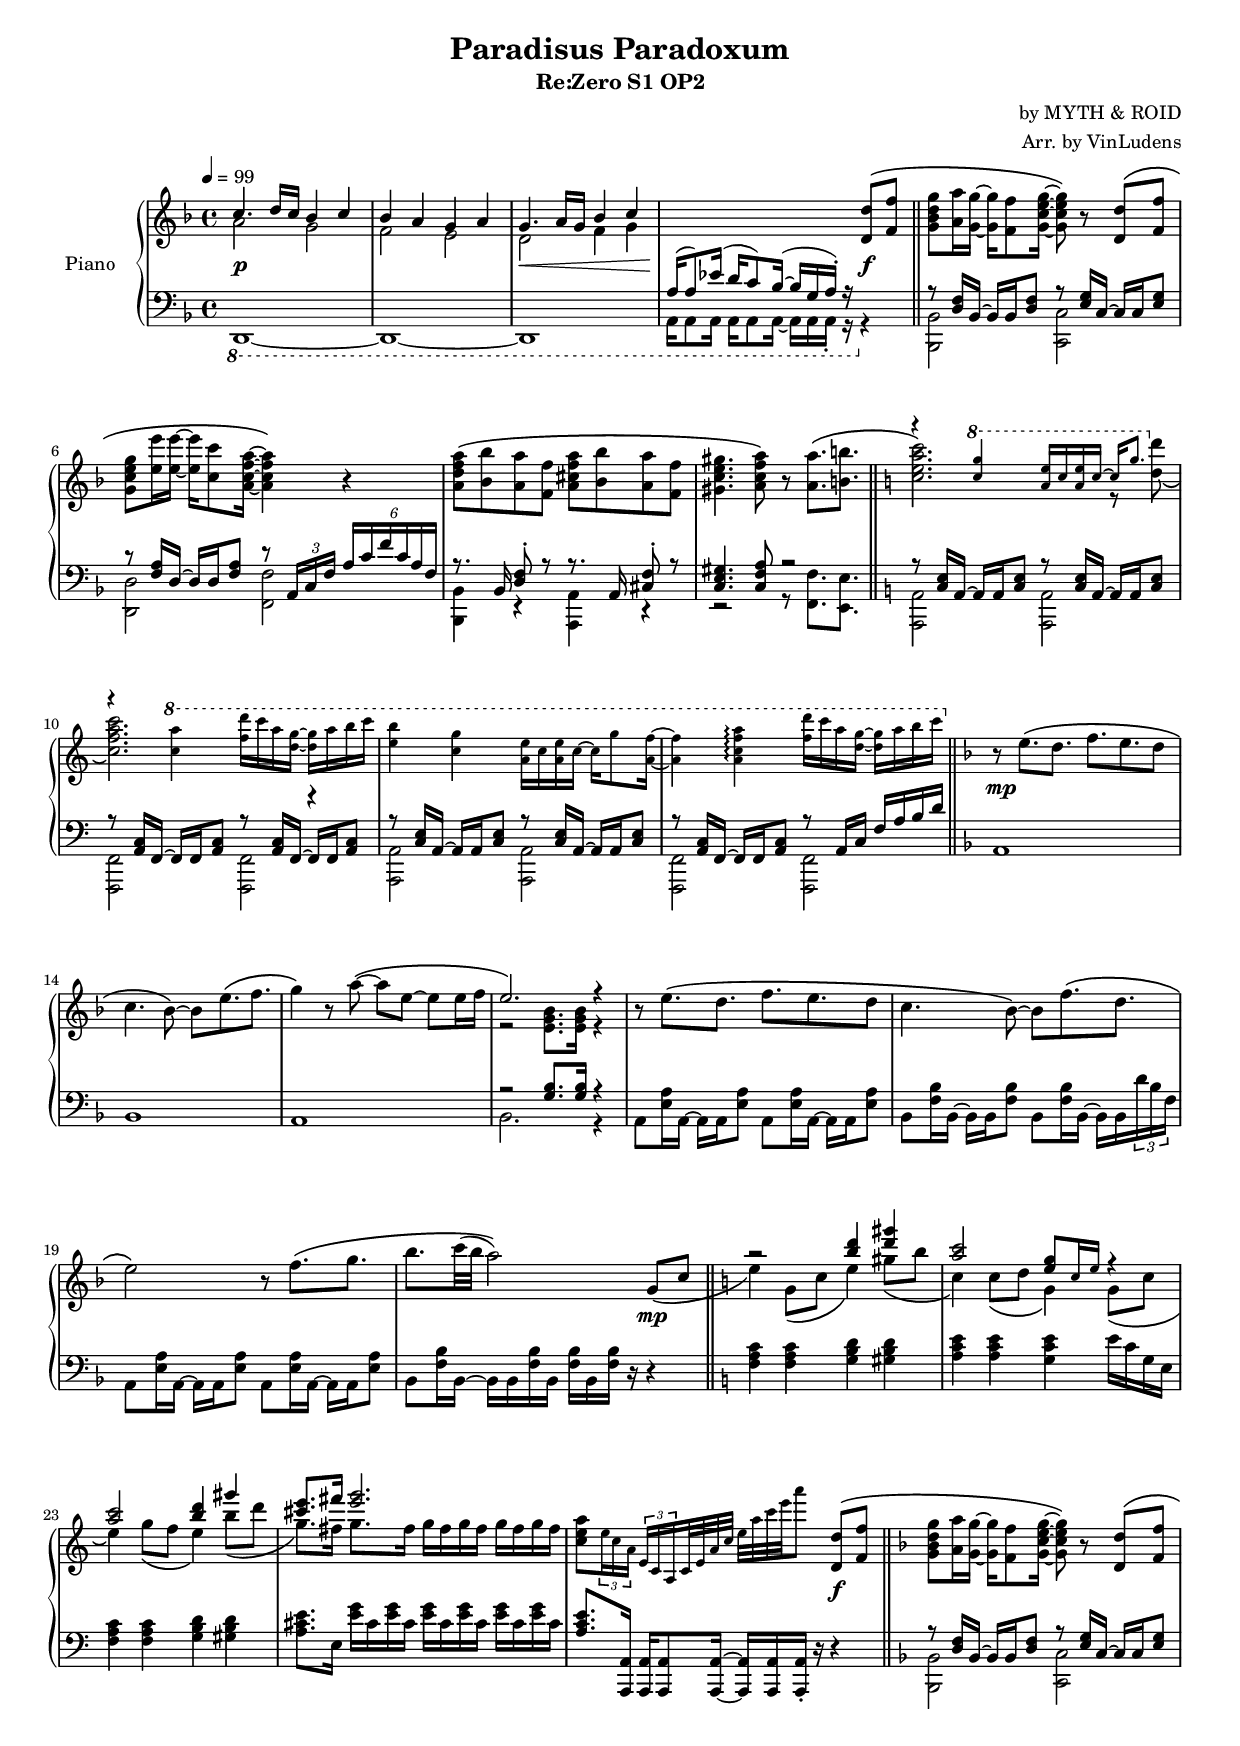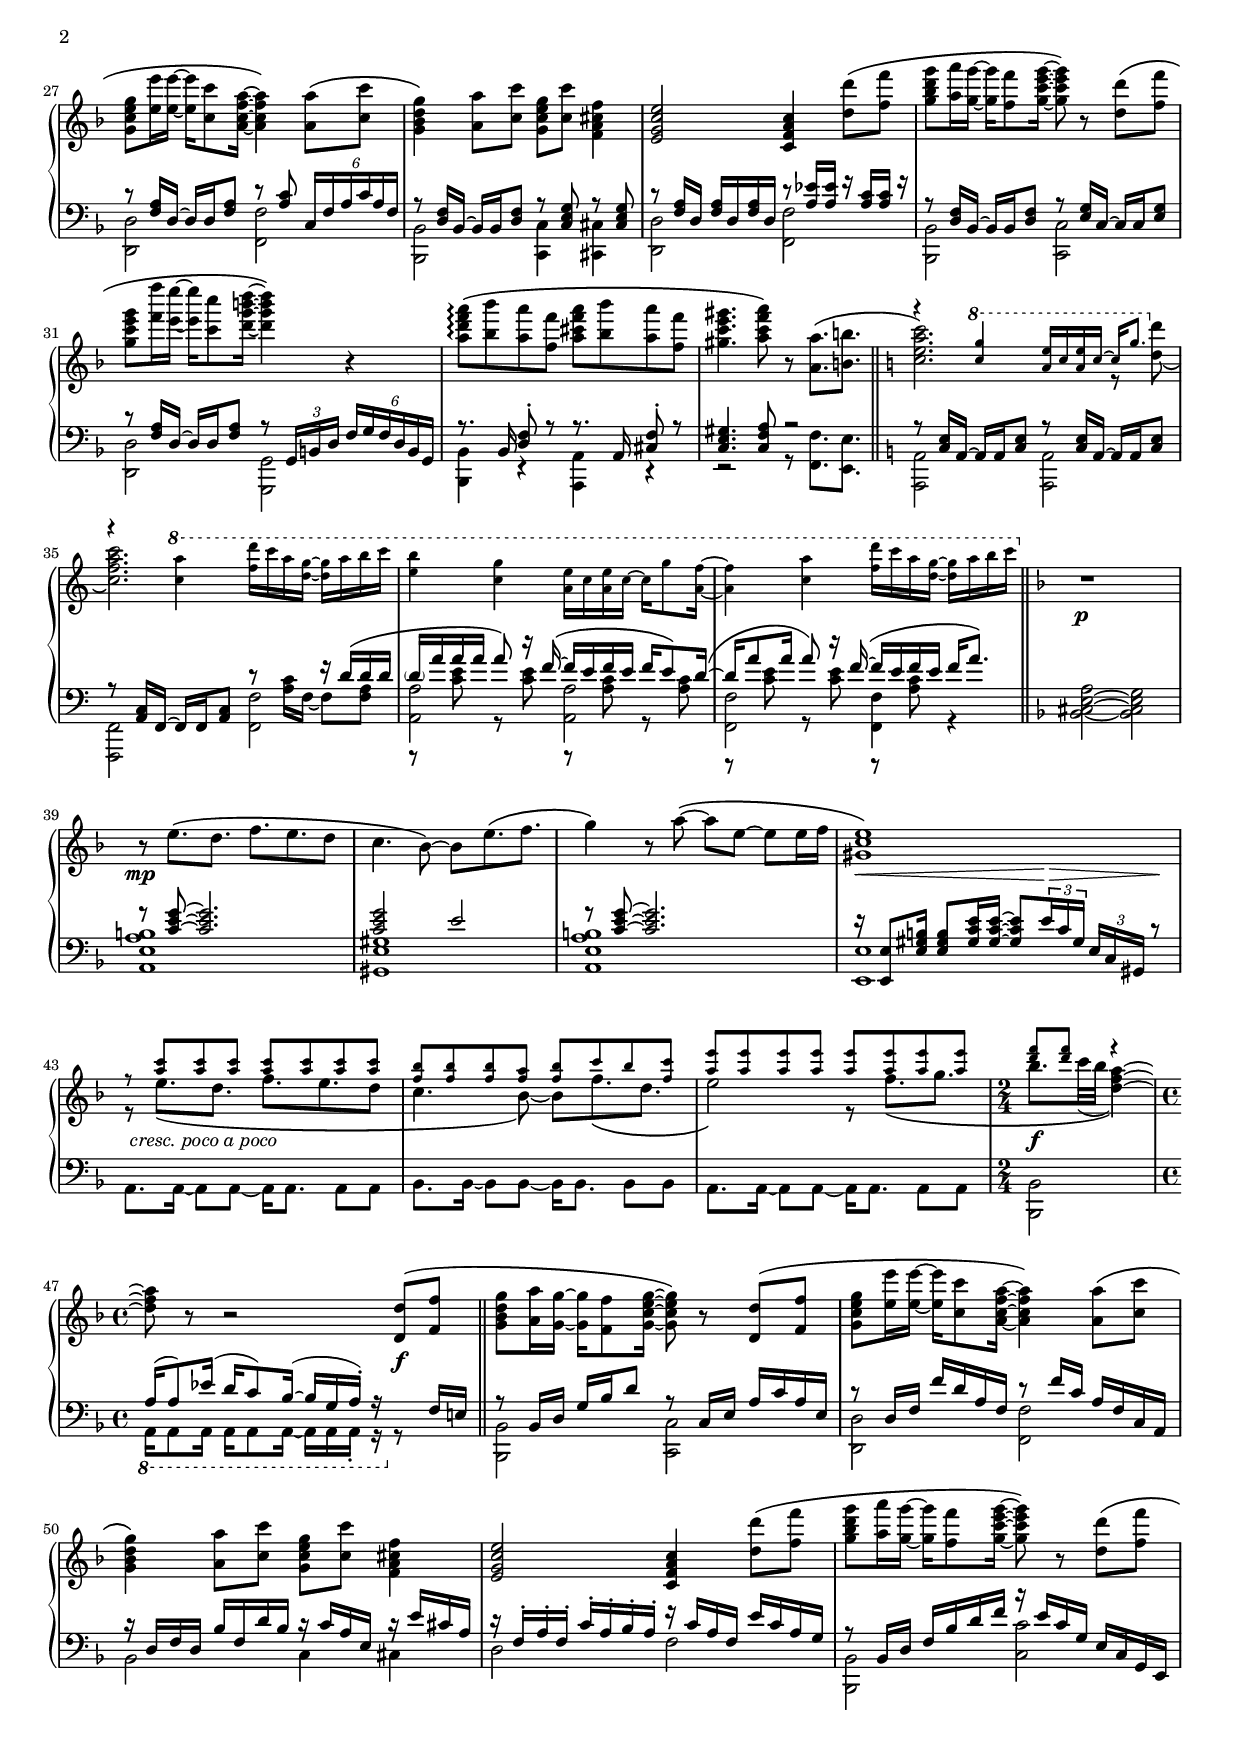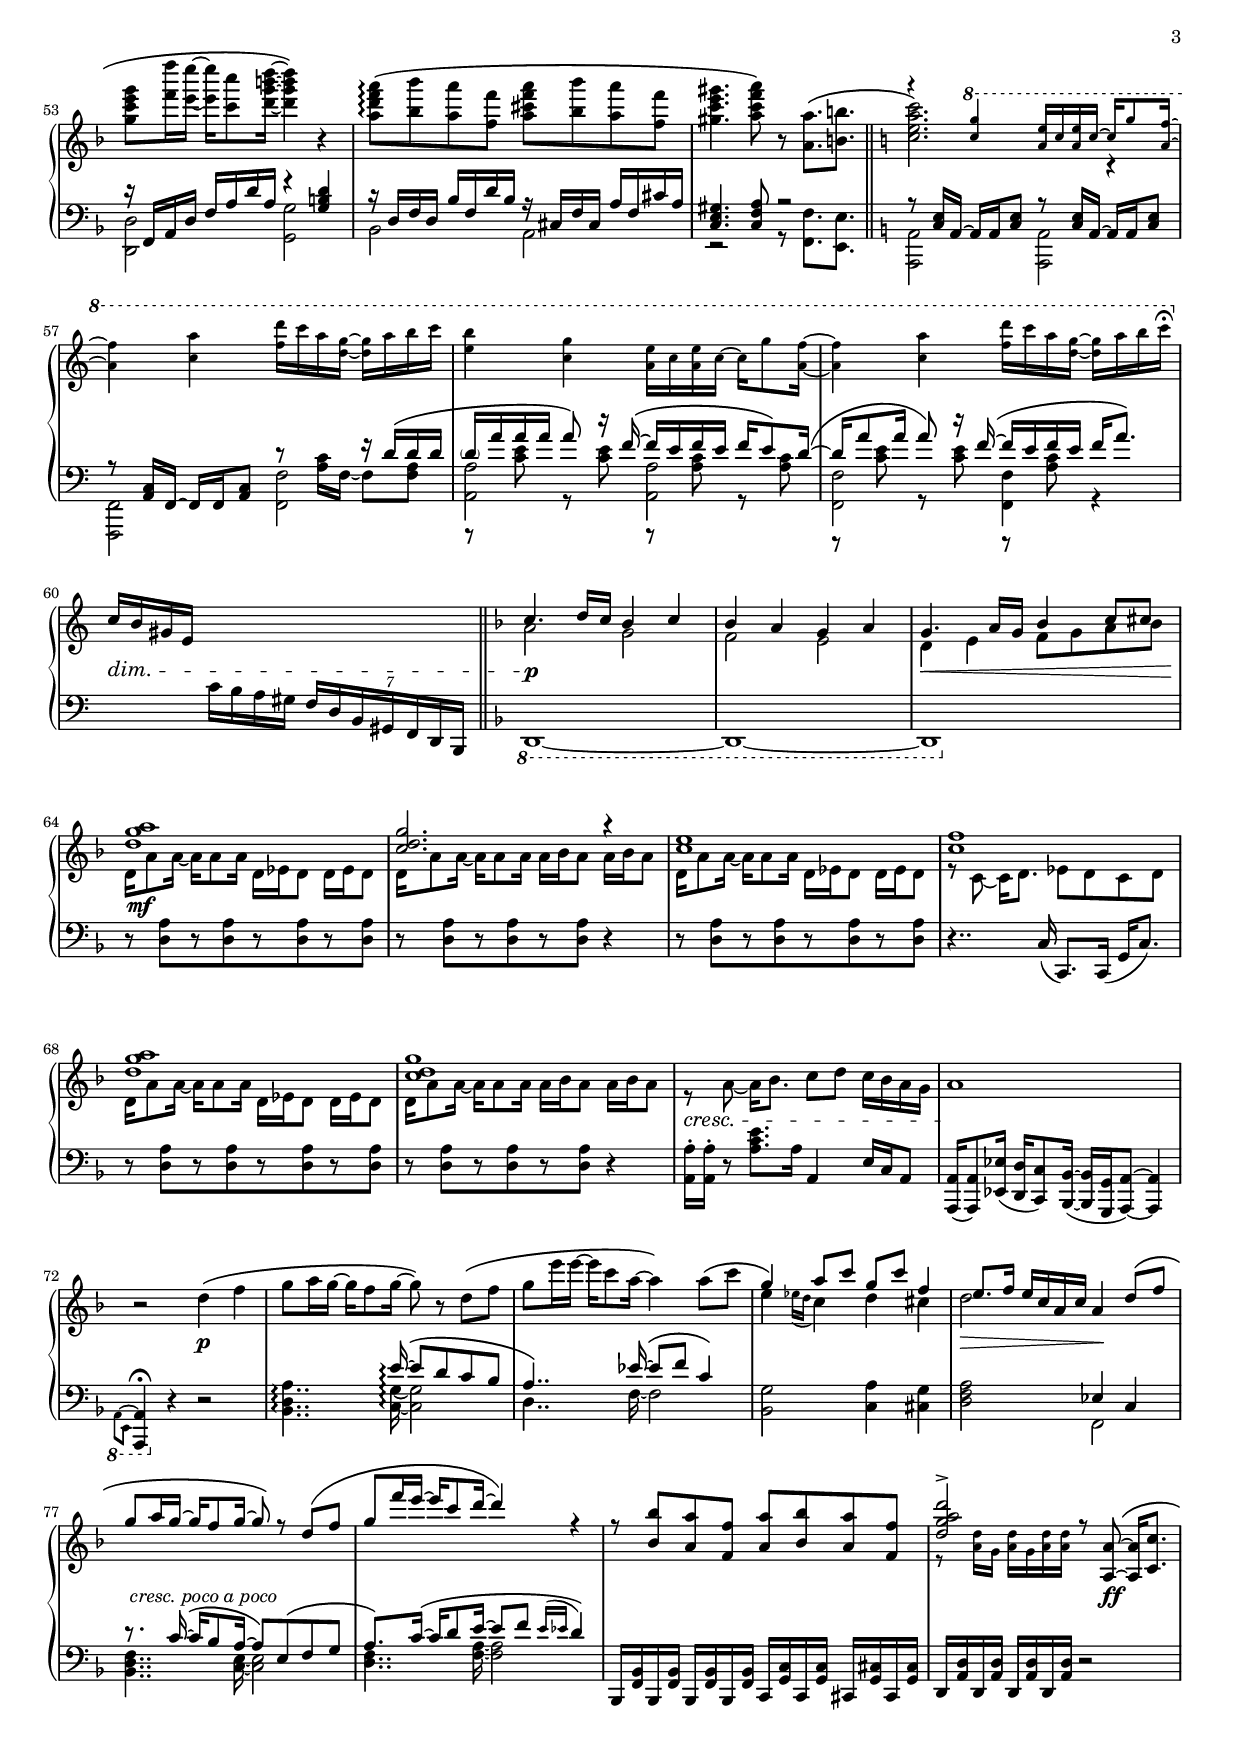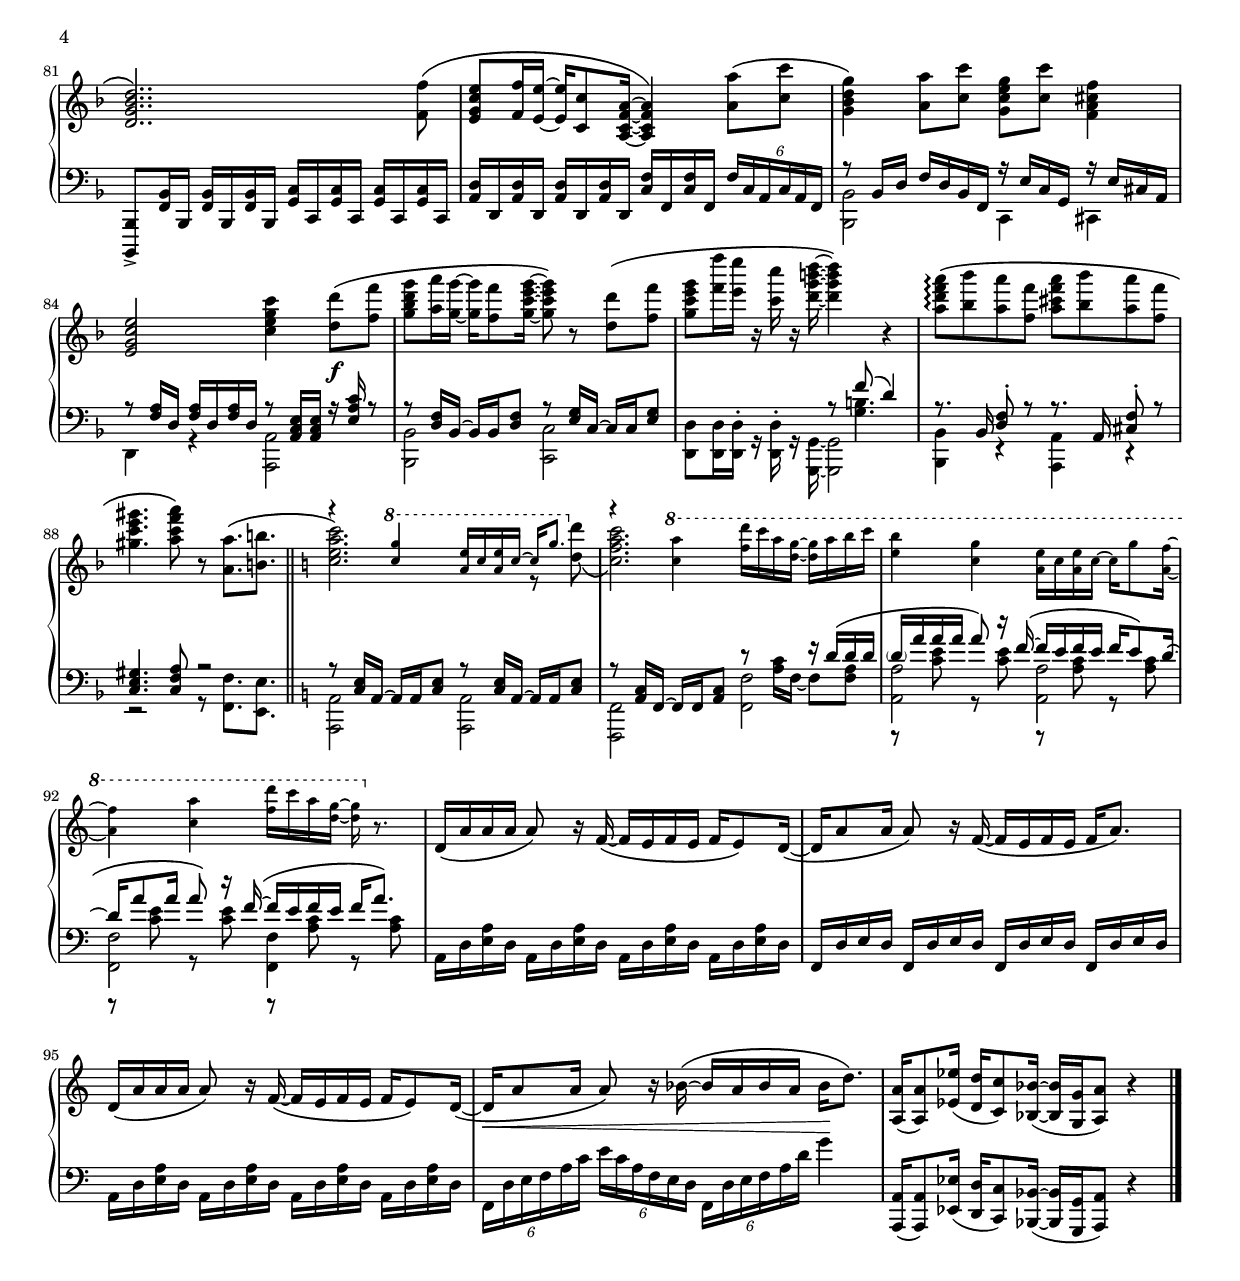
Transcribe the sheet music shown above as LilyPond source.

\version "2.20.0"

\header {
  title = "Paradisus Paradoxum"
  subtitle = "Re:Zero S1 OP2"
  %instrument = "Piano"
  composer = "by MYTH & ROID"
  arranger = "Arr. by VinLudens"
}

#(set-global-staff-size 16.4)
%showLastLength = R1 * 10

\paper {
  #(set-paper-size "a4")
}

\version "2.20.0"


global = {
  \key d \minor
  \time 4/4
}

% Some other usefull commands
%
% Staves -----------------------------------------------------------------------
%
% Use this to put notes into another staff
% \change Staff = "left" \voiceOne 
%
% Notes ------------------------------------------------------------------------
%
% Use this to merge heads
% \mergeDifferentlyHeadedOn
% \mergeDifferentlyDottedOn
%
% Feathered beams for in-/decreasing tempo
% \override Beam.grow-direction = #LEFT or #RIGHT or #'()
% \featherDurations #(ly:make-moment f/l) { music expr }
% NOTE: f/l represents the ratio between the durations of the
%       first and last notes in the group
%
% Arpeggios --------------------------------------------------------------------
%
% Use this to create cross-staff arpeggios
% \once \set PianoStaff.connectArpeggios = ##t
%
% Using ties with arpeggios
% \set tieWaitForNote = ##t
%
% Collision --------------------------------------------------------------------
%
% ignore = \override NoteColumn.ignore-collision = ##t
% use: \ignore { ... }
% use this to suppress the warning about clashing notes.  Please note that this
% does not just suppress warnings but stops LilyPond trying to resolve
% collisions at all and so may have unintended results unless used with care.
% 
% Ottavation -------------------------------------------------------------------
% 
% http://lilypond.org/doc/v2.18/Documentation/notation/displaying-pitches#ottava-brackets 
% Use this if you have multiple voices and an ottava that makes unwanted displacements.
%      
%      --> normal music
%      \set Staff.ottavation = #"8vb"
%      \once \override Staff.OttavaBracket.direction = #DOWN
%      \set Voice.middleCPosition = #(+ 6 7)
%      --> "ottavated" music
%      \unset Staff.ottavation
%      \unset Voice.middleCPosition
%      --> normal music

\version "2.20.0"
\version "2.20.0"


global = {
  \key d \minor
  \time 4/4
}

% Some other usefull commands
%
% Staves -----------------------------------------------------------------------
%
% Use this to put notes into another staff
% \change Staff = "left" \voiceOne 
%
% Notes ------------------------------------------------------------------------
%
% Use this to merge heads
% \mergeDifferentlyHeadedOn
% \mergeDifferentlyDottedOn
%
% Feathered beams for in-/decreasing tempo
% \override Beam.grow-direction = #LEFT or #RIGHT or #'()
% \featherDurations #(ly:make-moment f/l) { music expr }
% NOTE: f/l represents the ratio between the durations of the
%       first and last notes in the group
%
% Arpeggios --------------------------------------------------------------------
%
% Use this to create cross-staff arpeggios
% \once \set PianoStaff.connectArpeggios = ##t
%
% Using ties with arpeggios
% \set tieWaitForNote = ##t
%
% Collision --------------------------------------------------------------------
%
% ignore = \override NoteColumn.ignore-collision = ##t
% use: \ignore { ... }
% use this to suppress the warning about clashing notes.  Please note that this
% does not just suppress warnings but stops LilyPond trying to resolve
% collisions at all and so may have unintended results unless used with care.
% 
% Ottavation -------------------------------------------------------------------
% 
% http://lilypond.org/doc/v2.18/Documentation/notation/displaying-pitches#ottava-brackets 
% Use this if you have multiple voices and an ottava that makes unwanted displacements.
%      
%      --> normal music
%      \set Staff.ottavation = #"8vb"
%      \once \override Staff.OttavaBracket.direction = #DOWN
%      \set Voice.middleCPosition = #(+ 6 7)
%      --> "ottavated" music
%      \unset Staff.ottavation
%      \unset Voice.middleCPosition
%      --> normal music


right = \absolute {
  \global
  \tempo 4 = 99
  << { \voiceOne
      c''4. d''16 c'' bes'4 c'' |
      bes' a' g' a' |
      g'4. a'16 g' bes'4 c''4 |
    }
    \new Voice { \voiceTwo
      a'2 g' |
      f'2 e' |
      d'2 f'4 g' |
    }
  >> \oneVoice
  \change Staff = "left" \voiceOne a,16( a,8) es16( d16 c8) bes,16( ~ 16 g, a,)-. r \change Staff = "right" \oneVoice <d' d''>8\( <f' f''> |

  \bar "||"


  <g' bes' d'' g''>8 <a' a''>16 <g' g''> ~ 16 <f' f''>8 <g' c'' e'' g''>16 ~ 8\) r <d' d''>8\( <f' f''> |
  <g' c'' e'' g''>8 <e'' e'''>16 <e'' e'''> ~ 16 <c'' c'''>8 <a' c'' f'' a''>16 ~ 4\) r |
  <a' d'' f'' a''>8\( <bes' bes''> <a' a''> <f' f''> <a' cis'' f'' a''> <bes' bes''> <a' a''> <f' f''> |
  <gis' c'' e'' gis''>4. <a' c'' f'' a''>8\) r <a' a''>8.\( <b' b''> |
  << { \voiceTwo \key a \minor \bar "||"
      <c'' e'' a'' c'''>2.\) r8 \ottava 0 <d'' d'''>8\( |
      <c'' f'' a'' c'''>2.\) r4 |
      s1 |
      s1 |
    }
    \new Voice { \voiceOne \tiny
      r4 \ottava 1 <c''' g'''>4 <a'' e'''>16 c''' q c''' ~ 16 g'''8. |
      r4 \ottava 1 \oneVoice <c''' a'''>4 <f''' d''''>16 c'''' a''' <d''' g'''> ~ 16 a''' b''' c'''' |
      <e''' b'''>4 <c''' g'''>4 <a'' e'''>16 c''' q c''' ~ 16 g'''8 <a'' f'''>16 ~ |
      4 <a'' c''' f''' a'''>4\arpeggio <f''' d''''> 16 c'''' a''' <d''' g'''> ~ 16 a''' b''' c'''' | \ottava 0
    }
  >> \oneVoice





  \key d \minor \bar "||"
  r8 e''8.\( d'' f'' e'' d''8 |
  c''4. bes'8\) ~ 8 e''8.\( f'' |
  g''4\) r8 a''8\( ~ 8 e''8 ~ 8 e''16 f'' |
  << { \voiceOne e''2.\) r4 | } \new Voice { \voiceTwo r2 <e' g' bes'>8. 16 r4 | } >> \oneVoice

  r8 e''8.\( d'' f'' e'' d''8 |
  c''4. bes'8\) ~ 8 f''8.\( d'' |
  e''2\) r8 f''8.\( g'' |
  bes''8. c'''32( bes'' a''2)\) g'8_\( c'' |

  \key a \minor \bar "||"
  << { \voiceTwo
      e''4\) g'8\( c'' e''4\) gis''8\( b'' |
      c''4\) c''8\( d'' g'4\) g'8\( c'' |
      e''4\) g''8\( f'' e''4\) b''8\( d'''  |
      g''8.\) fis''16 g''8. fis''16 g'' fis'' g'' fis'' g'' fis'' g'' fis'' | \oneVoice
      <c'' e'' a''>8 \tuplet 3/2 8 { \tiny e''16 c'' a' e' c' a } c'32 e' a' c'' e'' a'' c''' e''' a'''8 \normalsize <d' d''>8\( <f' f''> |
    }
    \new Voice { \voiceOne
      r2 <b'' d'''>4 <d''' gis'''>4 |
      <a'' c'''>2 <e'' g''>8 \tiny c''16 e'' \normalsize r4 |
      <a'' c'''>2 <b'' d'''>4 gis''' |
      <cis''' e'''>8. fis'''16 <e''' g'''>2. |
    }
  >> \oneVoice

  \key d \minor \bar "||"

  <g' bes' d'' g''>8 <a' a''>16 <g' g''> ~ 16 <f' f''>8 <g' c'' e'' g''>16 ~ 8\) r <d' d''>8\( <f' f''> |
  <g' c'' e'' g''>8 <e'' e'''>16 <e'' e'''> ~ 16 <c'' c'''>8 <a' c'' f'' a''>16 ~ 4\) <a' a''>8\( <c'' c'''> |
  <g' bes' d'' g''>4\) <a' a''>8 <c'' c'''> <g' c'' e'' g''> <c'' c'''> <f' a' cis'' f''>4 |
  <e' g' c'' e''>2 <c' f' a' c''>4 <d'' d'''>8\( <f'' f'''> |

  <g'' bes'' d''' g'''> <a'' a'''>16 <g'' g'''> ~ 16 <f'' f'''>8 <g'' c''' e''' g'''>16 ~ 8\) r <d'' d'''>8\( <f'' f'''> |
  <g'' c''' e''' g'''>8 <f''' f''''>16 <e''' e''''> ~ 16 <c''' c''''>8 <d''' g''' b''' d''''>16 ~ 4\) r4 |

  <a'' d''' f''' a'''>8\arpeggio\( <bes'' bes'''> <a'' a'''> <f'' f'''> <a'' cis''' f''' a'''> <bes'' bes'''> <a'' a'''> <f'' f'''> |
  <gis'' c''' e''' gis'''>4. <a'' c''' f''' a'''>8\) r <a' a''>8.\( <b' b''> |
  << { \voiceTwo \key a \minor \bar "||"
      <c'' e'' a'' c'''>2.\) r8 \ottava 0 <d'' d'''>8\( |
      <c'' f'' a'' c'''>2.\) \change Staff = "left" \voiceOne r 16 d'\( d' d' |
      \parenthesize d'16 a' a' a' a'8\) r16 f'16\( ~ 16 e'16 f' e' f' e'8\) d'16\( ~ |
      16 a'8 16 8\) r16 f'16\( ~ 16 e' f' e' f' a'8.\)  | \change Staff = "right"
    }
    \new Voice { \voiceOne \tiny
      r4 \ottava 1 <c''' g'''>4 <a'' e'''>16 c''' q c''' ~ 16 g'''8. |
      r4 \ottava 1 \oneVoice <c''' a'''>4 <f''' d''''>16 c'''' a''' <d''' g'''> ~ 16 a''' b''' c'''' |
      <e''' b'''>4 <c''' g'''>4 <a'' e'''>16 c''' q c''' ~ 16 g'''8 <a'' f'''>16 ~ |
      4 <c''' a'''>4 <f''' d''''> 16 c'''' a''' <d''' g'''> ~ 16 a''' b''' c'''' | \ottava 0
    }
  >> \oneVoice














  \bar "||" \key d \minor
  r1 |%<e' g' bes' cis''> |

  r8 e''8.\( d'' f'' e'' d''8 |
  c''4. bes'8\) ~ 8 e''8.\( f'' |
  g''4\) r8 a''8\( ~ 8 e''8 ~ 8 e''16 f'' |
  <e'' gis' c''>1\) |

  << { \voiceTwo
      r8 e''8.\( d'' f'' e'' d''8 |
      c''4. bes'8\) ~ 8 f''8.\( d'' |
      e''2\) r8 f''8.\( g'' | \time 2/4
      bes''8. c'''32( bes'' <d'' f'' a''>4)\) ^~ | \time 4/4
    }
    \new Voice { \voiceOne \tiny
      r8 <a'' c'''> q q q q q q |
      <f'' bes''> <f'' bes''> <f'' bes''>8 <f'' a''> <f'' bes''> c''' bes'' <f'' c'''> |
      <a'' e'''>8 q q q q q q q |
      <d''' f'''>8 q r4 |
    }
  >> \oneVoice
  <d'' f'' a''>8 r8 r2 <d' d''>8\( <f' f''> |





  \bar "||"


  <g' bes' d'' g''>8 <a' a''>16 <g' g''> ~ 16 <f' f''>8 <g' c'' e'' g''>16 ~ 8\) r <d' d''>8\( <f' f''> |
  <g' c'' e'' g''>8 <e'' e'''>16 <e'' e'''> ~ 16 <c'' c'''>8 <a' c'' f'' a''>16 ~ 4\) <a' a''>8\( <c'' c'''> |
  <g' bes' d'' g''>4\) <a' a''>8 <c'' c'''> <g' c'' e'' g''> <c'' c'''> <f' a' cis'' f''>4 |
  <e' g' c'' e''>2 <c' f' a' c''>4 <d'' d'''>8\( <f'' f'''> |

  <g'' bes'' d''' g'''> <a'' a'''>16 <g'' g'''> ~ 16 <f'' f'''>8 <g'' c''' e''' g'''>16 ~ 8\) r <d'' d'''>8\( <f'' f'''> |
  <g'' c''' e''' g'''>8 <f''' f''''>16 <e''' e''''> ~ 16 <c''' c''''>8 <d''' g''' b''' d''''>16 ~ 4\) r4 |

  <a'' d''' f''' a'''>8\arpeggio\( <bes'' bes'''> <a'' a'''> <f'' f'''> <a'' cis''' f''' a'''> <bes'' bes'''> <a'' a'''> <f'' f'''> |
  <gis'' c''' e''' gis'''>4. <a'' c''' f''' a'''>8\) r <a' a''>8.\( <b' b''> |
  << { \voiceTwo \key a \minor \bar "||"
      <c'' e'' a'' c'''>2.\) r4|
      s2. \change Staff = "left" \voiceOne r 16 d'\( d' d' |
      \parenthesize d'16 a' a' a' a'8\) r16 f'16\( ~ 16 e'16 f' e' f' e'8\) d'16\( ~ |
      16 a'8 16 8\) r16 f'16\( ~ 16 e' f' e' f' a'8.\)  | \change Staff = "right"
    }
    \new Voice { \voiceOne \tiny
      r4 \ottava 1 <c''' g'''>4 <a'' e'''>16 c''' q c''' ~ 16 g'''8 <a'' f'''>16 ~ | \oneVoice
      q4 <c''' a'''>4 <f''' d''''>16 c'''' a''' <d''' g'''> ~ 16 a''' b''' c'''' |
      <e''' b'''>4 <c''' g'''>4 <a'' e'''>16 c''' q c''' ~ 16 g'''8 <a'' f'''>16 ~ |
      4 <c''' a'''>4 <f''' d''''> 16 c'''' a''' <d''' g'''> ~ 16 a''' b''' c''''\fermata | \ottava 0
    }
  >> \oneVoice












  s1 |
  \bar "||" \key d \minor
  << { \voiceOne
      c''4. d''16 c'' bes'4 c'' |
      bes' a' g' a' |
      g'4. a'16 g' bes'4 c''8 cis'' |
    }
    \new Voice { \voiceTwo
      a'2 g' |
      f'2 e' |
      d'4 e' f'8 g' a' bes' |
    }
  >> \oneVoice
  << { \voiceTwo
      d'16 a'8 16 ~ 16 8 16 d'16 ees' d'8 d'16 ees' d'8 |
      d'16 a'8 16 ~ 16 8 16 a'16 bes' a'8 a'16 bes' a'8 |
      d'16 a'8 16 ~ 16 8 16 d'16 ees' d'8 d'16 ees' d'8 |
      r8 c' ~ 16 d'8. es'8 d' c' d' |
      d'16 a'8 16 ~ 16 8 16 d'16 ees' d'8 d'16 ees' d'8 |
      d'16 a'8 16 ~ 16 8 16 a'16 bes' a'8 a'16 bes' a'8 |
      r8 a' ~ 16 bes'8. c''8 d'' c''16 bes' a' g' |
      a'1 |
    }
    \new Voice { \voiceOne
      <d'' g'' a''>1 |
      <c'' d'' g''>2. r4 |
      <c'' e''>1 |
      <c'' f''>1 |
      <d'' g'' a''>1 |
      <c'' d'' g''>1 | % a''8 ~ | \arpeggioArrowDown
      s1 |%16 e''32 d'' a'8 r2. | \arpeggioNormal
      s1 |
    }
  >> \oneVoice








  r2 d''4\( f'' |



  g''8 a''16 g'' ~ 16 f''8 g''16 ~ 8\) r d''8\( f'' |
  g''8 e'''16 e''' ~ 16 c'''8 a''16 ~ 4\) a''8\( c''' | \voiceOne
  g''4\) a''8 c''' g'' c''' f''4 |
  e''8. f''16 e'' c'' a' c'' a'4 d''8\( f'' |
  g''8 a''16 g'' ~ 16 f''8 g''16 ~ 8\) r d''8\( f'' |
  g''8 f'''16 e''' ~ 16 c'''8 d'''16 ~ 4\) r |










  << { \voiceOne
      r8 <bes' bes''> <a' a''> <f' f''> <a' a''> <bes' bes''> <a' a''> <f' f''> |
      <d'' g'' a'' d'''>2-> r8 <a a'>\( ~ 16 <c' c''>8. |
    }
    \new Voice { \voiceTwo \tiny
      s1 |
      r8 <a' d''>16 g' <a' d''> g' <a' d''> <a' d''>
    }
  >> \oneVoice

  <d' g' bes' d''>2..\) <f' f''>8\( |
  <e' g' c'' e''>8 <f' f''>16 <e' e''>16 ~ 16 <c' c''>8 <a c' f' a'>16 ~ 4\) <a' a''>8\( <c'' c'''>|

  <g' bes' d'' g''>4\) <a' a''>8 <c'' c'''> <g' c'' e'' g''> <c'' c'''> <f' a' cis'' f''>4 |
  <e' g' c'' e''>2 <c'' e'' g'' c'''>4 <d'' d'''>8\( <f'' f'''> |

  <g'' bes'' d''' g'''> <a'' a'''>16 <g'' g'''> ~ 16 <f'' f'''>8 <g'' c''' e''' g'''>16 ~ 8\) r <d'' d'''>8\( <f'' f'''> |
  <g'' c''' e''' g'''>8 <f''' f''''>16 <e''' e''''> r16 <c''' c''''>16 r <d''' g''' b''' d''''>16 ~ 4\) r4 |

  <a'' d''' f''' a'''>8\arpeggio\( <bes'' bes'''> <a'' a'''> <f'' f'''> <a'' cis''' f''' a'''> <bes'' bes'''> <a'' a'''> <f'' f'''> |
  <gis'' c''' e''' gis'''>4. <a'' c''' f''' a'''>8\) r <a' a''>8.\( <b' b''> |
  << { \voiceTwo \key a \minor \bar "||"
      <c'' e'' a'' c'''>2.\) r8 \ottava 0 <d'' d'''>8\( |
      <c'' f'' a'' c'''>2.\) \change Staff = "left" \voiceOne r 16 d'\( d' d' |
      \parenthesize d'16 a' a' a' a'8\) r16 f'16\( ~ 16 e'16 f' e' f' e'8\) d'16\( ~ |
      16 a'8 16 8\) r16 f'16\( ~ 16 e' f' e' f' a'8.\)  | \change Staff = "right"
    }
    \new Voice { \voiceOne \tiny
      r4 \ottava 1 <c''' g'''>4 <a'' e'''>16 c''' q c''' ~ 16 g'''8. |
      r4 \ottava 1 \oneVoice <c''' a'''>4 <f''' d''''>16 c'''' a''' <d''' g'''> ~ 16 a''' b''' c'''' |
      <e''' b'''>4 <c''' g'''>4 <a'' e'''>16 c''' q c''' ~ 16 g'''8 <a'' f'''>16 ~ |
      4 <c''' a'''>4 <f''' d''''> 16 c'''' a''' <d''' g'''> ~ 16 \ottava 0 r8.|%a'' b'' c''' |
    }
  >> \oneVoice











   d'16\( a' a' a' a'8\) r16 f'16\( ~ 16 e'16 f' e' f' e'8\) d'16\( ~ |
   16 a'8 16 8\) r16 f'16\( ~ 16 e' f' e' f' a'8.\) |
   d'16\( a' a' a' a'8\) r16 f'16\( ~ 16 e'16 f' e' f' e'8\) d'16\( ~ |
   16 a'8 16 8\) r16 bes'\( ~ 16  a' bes' a' bes' d''8.\) |
   %\change Staff = "left" \voiceOne a,16( a,8) es16( d16 c8) bes,16( ~ 16 g, a,)-. r16 r4 |
   <a a'>16( q8) <es' es''>16( <d' d''> <c' c''>8) <bes bes'>16( ~ q <g g'> <a a'>8) r4 |


   \bar "|."
%}
}

\version "2.20.0"
\version "2.20.0"


global = {
  \key d \minor
  \time 4/4
}

% Some other usefull commands
%
% Staves -----------------------------------------------------------------------
%
% Use this to put notes into another staff
% \change Staff = "left" \voiceOne 
%
% Notes ------------------------------------------------------------------------
%
% Use this to merge heads
% \mergeDifferentlyHeadedOn
% \mergeDifferentlyDottedOn
%
% Feathered beams for in-/decreasing tempo
% \override Beam.grow-direction = #LEFT or #RIGHT or #'()
% \featherDurations #(ly:make-moment f/l) { music expr }
% NOTE: f/l represents the ratio between the durations of the
%       first and last notes in the group
%
% Arpeggios --------------------------------------------------------------------
%
% Use this to create cross-staff arpeggios
% \once \set PianoStaff.connectArpeggios = ##t
%
% Using ties with arpeggios
% \set tieWaitForNote = ##t
%
% Collision --------------------------------------------------------------------
%
% ignore = \override NoteColumn.ignore-collision = ##t
% use: \ignore { ... }
% use this to suppress the warning about clashing notes.  Please note that this
% does not just suppress warnings but stops LilyPond trying to resolve
% collisions at all and so may have unintended results unless used with care.
% 
% Ottavation -------------------------------------------------------------------
% 
% http://lilypond.org/doc/v2.18/Documentation/notation/displaying-pitches#ottava-brackets 
% Use this if you have multiple voices and an ottava that makes unwanted displacements.
%      
%      --> normal music
%      \set Staff.ottavation = #"8vb"
%      \once \override Staff.OttavaBracket.direction = #DOWN
%      \set Voice.middleCPosition = #(+ 6 7)
%      --> "ottavated" music
%      \unset Staff.ottavation
%      \unset Voice.middleCPosition
%      --> normal music


left = \absolute {
  \global
  \tempo 4 = 99
  \ottava -1 d,,1 ~ |
  1 ~ |
  1 | \voiceTwo








  a,,16 8 16 16 8 16 ~ 16 16 16-. r \ottava 0 r4 | \oneVoice

  \bar "||"

  << { \voiceOne
      r8 <d f>16 bes,16 ~ 16 16 q8 r8 <e g>16 c ~ 16 16 q8 |
      r8 <f a>16 d ~ 16 16 q8 r8 \tuplet 3/2 { a,16 c f } \tuplet 6/4 { a c' f' c' a f } |
      r8. bes,16 <d f>8-. r r8. a,16 <cis f>8-. r |
      <c e gis>4. <c f a>8 r2 |
      \key a \minor \bar "||"
      r8 <c e>16 a, ~ 16 16 q8 r8 <c e>16 a, ~ 16 16 q8 |
      r8 <a, c>16 f, ~ 16 16 q8 r8 <a, c>16 f, ~ 16 16 q8 |
      r8 <c e>16 a, ~ 16 16 q8 r8 <c e>16 a, ~ 16 16 q8 |
      r8 <a, c>16 f, ~ 16 16 q8 r8 a,16 c f a b d' |
    }
    \new Voice { \voiceTwo
      <bes,, bes,>2 <c, c> |
      <d, d>2 <f, f> |
      <bes,, bes,>4 r <a,, a,> r |
      r2 r8 <f, f>8. <e, e> |
      <a,, a,>2 2 |
      <f,, f,>2 2 |
      <a,, a,>2 2 |
      <f,, f,>2 2 |
    }
  >> \oneVoice

  \key d \minor
  a,1 |
  bes,1 |
  a,1 |
  << { \voiceTwo bes,2. r4 | } \new Voice { \voiceOne r2 <g bes>8. 16 r4 | } >> \oneVoice

  a,8 <e a>16 a,16 ~ 16 16 q8 a,8 <e a>16 a,16 ~ 16 16 q8 |
  bes,8 <f bes>16 bes,16 ~ 16 16 q8 bes,8 <f bes>16 bes,16 ~ 16 16 \tuplet 3/2 { d'16 bes f } |
  a,8 <e a>16 a,16 ~ 16 16 q8 a,8 <e a>16 a,16 ~ 16 16 q8 |
  bes,8 <f bes>16 bes,16 ~ 16 16 q16 bes, q bes, q r r4 |

  \key a \minor \bar "||"

  <f a c'>4 <f a c'> <g b d'> <gis b d'> |
  <a c' e'> <a c' e'> <g c' e'> e'16 c' g e |
  <f a c'>4 <f a c'> <g b d'> <gis b d'> |
  <a cis' e'>8. e16 <e' g'>16 cis' q cis' q cis' q cis' q cis' q cis' |
  <a c' e'>8. <a,, a,>16 16 8 16 ~ 16 16 16-. r r4









  \key d \minor
  << { \voiceOne
      r8 <d f>16 bes,16 ~ 16 16 q8 r8 <e g>16 c ~ 16 16 q8 |
      r8 <f a>16 d ~ 16 16 q8 r8 <a c'>8 \tuplet 6/4 { c16 f a c'16 a f } |
      r8 <d f>16 bes,16 ~ 16 16 q8 r8 <c e g>8 r <cis e g> |
      r8 <f a>16 d q d q d r8 <a es'>16 <a es'> r16 <a c'>16 <a c'> r |

      r8 <d f>16 bes,16 ~ 16 16 q8 r8 <e g>16 c ~ 16 16 q8 |
      r8 <f a>16 d ~ 16 16 q8 r8 \tuplet 3/2 8 { g,16 b, d } \tuplet 6/4 { f g f d b, g, } | %\tuplet 3/2 { g,16 b, d } \tuplet 6/4 { g16 b g d b, g, } |

      r8. bes,16 <d f>8-. r r8. a,16 <cis f>8-. r |
      <c e gis>4. <c f a>8 r2 |
      \key a \minor \bar "||"
      r8 <c e>16 a, ~ 16 16 q8 r8 <c e>16 a, ~ 16 16 q8 |
      r8 <a, c>16 f, ~ 16 16 q8 r8 \voiceTwo <a c'>16 f ~ 8 <f a>8 |
      r8 <c' e'> r q r <a c'> r q |
      r8 <c' e'> r q r <a c'> r4 |

    }
    \new Voice { \voiceTwo
      <bes,, bes,>2 <c, c> |
      <d, d>2 <f, f> |
      <bes,, bes,>2 <c, c>4 <cis, cis> |
      <d, d>2 <f, f> |

      <bes,, bes,>2 <c, c> |
      <d, d>2 <g,, g,> |


      <bes,, bes,>4 r <a,, a,> r |
      r2 r8 <f, f>8. <e, e> |
      <a,, a,>2 2 |
      <f,, f,>2 <f, f>2 |
      <a, a>2 2 |
      <f, f>2 4 s4 |

    }
  >> \oneVoice

  \bar "||" \key d \minor
  <bes, cis e a>2 ~ <bes, cis e g> |
  << { \voiceOne
      r8 <c' e' g'>8 ~ q2. |
      <c' e' g'>2 e' |
      r8 <c' e' g'>8 ~ q2. |
      r16 <e, e>8 <e gis b>16 q8 <gis c' e'>16 q ~ 8 \tuplet 3/2 8 { e'16 c' gis e c gis, } r8 |
      s1 |
      s1 |
      s1 |
      s2 |
      a,16( a,8) es16( d16 c8) bes,16( ~ 16 g, a,)-. r s8 f16 e |
    }
    \new Voice { \voiceTwo
      <a, e a b>1 |
      <gis, e gis>1 |
      <a, e a b>1 |
      <e, e>1 |

      a,8. 16 ~ 8 8 ~ 16 8. 8 8 |
      bes,8. 16 ~ 8 8 ~ 16 8. 8 8 |
      a,8. 16 ~ 8 8 ~ 16 8. 8 8 |
      \time 2/4 <bes,, bes,>2 | \time 4/4 \ottava -1
      \voiceTwo a,,16 8 16 16 8 16 ~ 16 16 16-. r \ottava 0 r8 s | \oneVoice
    }
  >> \oneVoice

  \bar "||"

  << { \voiceOne
      r8 bes,16 d g bes d'8 r8 c16 e a c' a e |
      r8 d16 f f' d' a f r8 f'16 c' a f c a, |
      r16 d f d bes f d' bes r c' a e r e' cis' a |
      r16 f-. a-. f-. c'-. a-. bes-. a-. r c' a f e' c' a g |
      r8 bes,16 d f bes d' f' r e' c' g e c g, e, |
      r16 f, a, d f a d' a r4 <g b d'> |
      %r8 <d f>16 bes,16 ~ 16 16 q8 r8 <e g>16 c ~ 16 16 q8 |
      %r8 <f a>16 d ~ 16 16 q8 r8 <b, d>16 g, ~ 16 q16 q8 |
      r16 d f d bes f d' bes r16 cis f cis a f cis' a |
      <c e gis>4. <c f a>8 r2 |
      \key a \minor \bar "||"
      r8 <c e>16 a, ~ 16 16 q8 r8 <c e>16 a, ~ 16 16 q8 |
      r8 <a, c>16 f, ~ 16 16 q8 r8 \voiceTwo <a c'>16 f ~ 8 <f a>8 |
      r8 <c' e'> r q r <a c'> r q |
      r8 <c' e'> r q r <a c'> r4 |
    }
    \new Voice { \voiceTwo
      <bes,, bes,>2 <c, c> |
      <d, d>2 <f, f> |
      bes,2 c4 cis4 |
      d2 f |
      %bes,2 c2 |
      %d2 g, |
      <bes,, bes,>2 <c c'> |
      <d, d>2 <g, g> |
      bes,2 a, |
      r2 r8 <f, f>8. <e, e> |

      <a,, a,>2 2 |
      <f,, f,>2 <f, f>2 |
      <a, a>2 2 |
      <f, f>2 4 s4 |
    }
  >> \oneVoice

  \change Staff = "right" c''16 b' gis' e' \change Staff = "left" c' b a gis \tuplet 7/8 { f16 d b, gis, %{\tuplet 3/2 {%} f, d, b,, } |
  \bar "||" \key d \minor

  \ottava -1 d,,1 ~ |
  1 ~ |
  1 | \ottava 0








  r8 <d a>[ r q r q r q] |
  r8 <d a>[ r q r q] r4 |
  r8 <d a>[ r q r q r q] |
  r4.. c16( c,8.) c,16( g, c8.) |
  r8 <d a>[ r q r q r q] |
  r8 <d a>[ r q r q] r4 |
  <a, a>16-. q-. r8 <a c' e'>8. a16 a,4 e16 c a,8 |
  <a,, a,>16( q8) <es, es>16( <d, d> <c, c>8) <bes,, bes,>16( ~ q <g,, g,> <a,, a,>8) ~ q4 |




















  \set tieWaitForNote = ##t \ottava -1 \grace { \stemDown a,,8^~ e,, \stemNeutral } <a,,, a,,>4\fermata \ottava 0 r4 r2 |\set tieWaitForNote = ##f

  \set PianoStaff.connectArpeggios = ##t
  << { \voiceOne
      s4.. e'16\(\arpeggio ~ 8 d' c' bes |
      a4..\) es'16\( ~ 8 f' c'4\) | \change Staff = "right" \voiceTwo
      e''4 \appoggiatura { es''16 d'' } c''4 d'' cis'' |
      d''2 \change Staff = "left" \voiceOne es4 c |
      r8. c'16\( ~ 16 bes8 a16 ~ 8\) e8\( f g |
      a8.\) c'16\( ~ 16 d'8 e'16 ~ 8 f' \appoggiatura { e'16 es' } d'4\)
    }
    \new Voice { \voiceTwo
      <bes, d a>4..\arpeggio <c g>16\arpeggio ~ q2 |
      d4.. f16 ~ 2 |
      <bes, g>2 <c a>4 <cis g> |
      <d f a>2 f, |
      <bes, d f>4.. <c e>16 ~ 2 |
      <d f>4.. <f a>16 ~ 2 |
    }
  >> \oneVoice

  bes,,16 <f, bes,> bes,, <f, bes,> bes,, <f, bes,> bes,, <f, bes,> c, <g, c> c, <g, c> cis, <g, cis> cis, <g, cis> |
  d, <a, d> d, <a, d> d, <a, d> d, <a, d> r2 |







  <bes,,, bes,,>8-> <f, bes,>16 bes,, <f, bes,> bes,, <f, bes,> bes,, <g, c> c, <g, c> c, <g, c> c, <g, c> c, |
  <a, d>16 d, <a, d> d, <a, d> d, <a, d> d, <c f> f, <c f> f, \tuplet 6/4 { f16 c a, c a, f, } |
  << { \voiceOne
      r8 bes,16 d f d bes, f, r e c g, r e cis a, |
      r8 <f a>16 d q d q d r8 <a, c e>16 q r16 <e a c'>16 r8 |

      r8 <d f>16 bes,16 ~ 16 16 q8 r8 <e g>16 c ~ 16 16 q8 |
      s2 r8 << { f'8\( d'4\) } \\ { <g b >4. } >> |

      r8. bes,16 <d f>8-. r r8. a,16 <cis f>8-. r |
      <c e gis>4. <c f a>8 r2 |
      \key a \minor \bar "||"
      r8 <c e>16 a, ~ 16 16 q8 r8 <c e>16 a, ~ 16 16 q8 |
      r8 <a, c>16 f, ~ 16 16 q8 r8 \voiceTwo <a c'>16 f ~ 8 <f a>8 |
      r8 <c' e'> r q r <a c'> r q |
      r8 <c' e'> r q r <a c'> r q |

    }
    \new Voice { \voiceTwo
      <bes,, bes,>2 c,4 cis, |
      d,4 r <a,, a,>2 |

      <bes,, bes,>2 <c, c> |
      <d, d>8 q16 q16^. r16 q^. r <g,, g,>16 ~ q2 |


      <bes,, bes,>4 r <a,, a,> r |
      r2 r8 <f, f>8. <e, e> |
      <a,, a,>2 2 |
      <f,, f,>2 <f, f>2 |
      <a, a>2 2 |
      <f, f>2 4 s4 |
    }
  >> \oneVoice

  a,16 d <e a> d a, d <e a> d a, d <e a> d a, d <e a> d |
  f,16 d e d f, d e d f, d e d f, d e d |
  a,16 d <e a> d a, d <e a> d a, d <e a> d a, d <e a> d |
  \tuplet 6/4 4 { f,16 d e f a c' e' c' a f e d f, d e f a d' } g'4
  %f,16 d e d f, d e d \tuplet 6/4 4 { f,16 d e f a d' g' d' a f d8 } |
  %\voiceTwo a,,16 8 16 16 8 16 ~ 16 16 16-. r \ottava 0 r4 | \oneVoice
  <a,, a,>16( q8) <es, es>16( <d, d> <c, c>8) <bes,, bes,>16( ~ q <g,, g,> <a,, a,>8) r4 |


\bar "|."

%}
}

\version "2.20.0"
\version "2.20.0"


global = {
  \key d \minor
  \time 4/4
}

% Some other usefull commands
%
% Staves -----------------------------------------------------------------------
%
% Use this to put notes into another staff
% \change Staff = "left" \voiceOne 
%
% Notes ------------------------------------------------------------------------
%
% Use this to merge heads
% \mergeDifferentlyHeadedOn
% \mergeDifferentlyDottedOn
%
% Feathered beams for in-/decreasing tempo
% \override Beam.grow-direction = #LEFT or #RIGHT or #'()
% \featherDurations #(ly:make-moment f/l) { music expr }
% NOTE: f/l represents the ratio between the durations of the
%       first and last notes in the group
%
% Arpeggios --------------------------------------------------------------------
%
% Use this to create cross-staff arpeggios
% \once \set PianoStaff.connectArpeggios = ##t
%
% Using ties with arpeggios
% \set tieWaitForNote = ##t
%
% Collision --------------------------------------------------------------------
%
% ignore = \override NoteColumn.ignore-collision = ##t
% use: \ignore { ... }
% use this to suppress the warning about clashing notes.  Please note that this
% does not just suppress warnings but stops LilyPond trying to resolve
% collisions at all and so may have unintended results unless used with care.
% 
% Ottavation -------------------------------------------------------------------
% 
% http://lilypond.org/doc/v2.18/Documentation/notation/displaying-pitches#ottava-brackets 
% Use this if you have multiple voices and an ottava that makes unwanted displacements.
%      
%      --> normal music
%      \set Staff.ottavation = #"8vb"
%      \once \override Staff.OttavaBracket.direction = #DOWN
%      \set Voice.middleCPosition = #(+ 6 7)
%      --> "ottavated" music
%      \unset Staff.ottavation
%      \unset Voice.middleCPosition
%      --> normal music


crescPoco = \tweak DynamicText.self-alignment-X #LEFT
        #(make-dynamic-script (markup #:normal-text #:italic "cresc. poco a poco"))

rit = \tweak DynamicText.self-alignment-X #LEFT #(make-dynamic-script
  (markup #:normal-text #:italic "rit."))

rall = \tweak DynamicText.self-alignment-X #LEFT #(make-dynamic-script
  (markup #:normal-text #:italic "rall."))

dynamics = {
  \global
  % allow text in the dynamics block to be centered vertically
  % \override TextScript.extra-offset = #'(0 . 1)
  s1\p | s1 |
  s1\< |
  s2.\! s4\f |
  s1 | s1 | s1 | s1 | s1 | s1 | s1 | s1 |
  s1\mp |
  s1 | s1 | s1 | s1 | s1 | s1 |
  s2. s4\mp |
  s1 | s1 | s1 | s1 |
  s2. s4\f |
  s1 | s1 | s1 | s1 | s1 | s1 | s1 | s1 | s1 | s1 | s1 | s1 |
  s1\p |
  s1\mp |
  s1 | s1 |
  s2\< s8 s8\> s8 s8\! |
  s1\crescPoco |
  s1 | s1 |
  s2\f |
  s2. s4\f |
  s1 | s1 | s1 | s1 | s1 | s1 | s1 | s1 | s1 | s1 | s1 | s1 |
  s1\dim |
  s1\p | s1 |
  s1\< |
  s1\mf | s1 | s1 | s1 | s1 | s1 |
  s1\cresc |
  s1\! |
  s2 s2\p | s1 | s1 | s1 |
  s2\> s2\! |
  s1\crescPoco | s1 | s1 |
  s2\! s8 s4.\ff | s1 | s1 | s1 |
  s2. s4\f | s1 | s1 | s1 | s1 | s1 | s1 | s1 | s1 | s1 | s1 | s1 |
  s2.\< s4\! |
%}
}


\score {
  \new PianoStaff \with {
    instrumentName = "Piano"
  } <<
    \new Staff = "right" \with {
      midiInstrument = "acoustic grand"
    } \right
    \new Dynamics = "Dynamics" \dynamics
    \new Staff = "left" \with {
      midiInstrument = "acoustic grand"
    } { \clef bass \left }
  >>
  \layout { }
  \midi {
    %\tempo 4=80
    \set Staff.midiMaximumVolume = #0.7
  }
}
